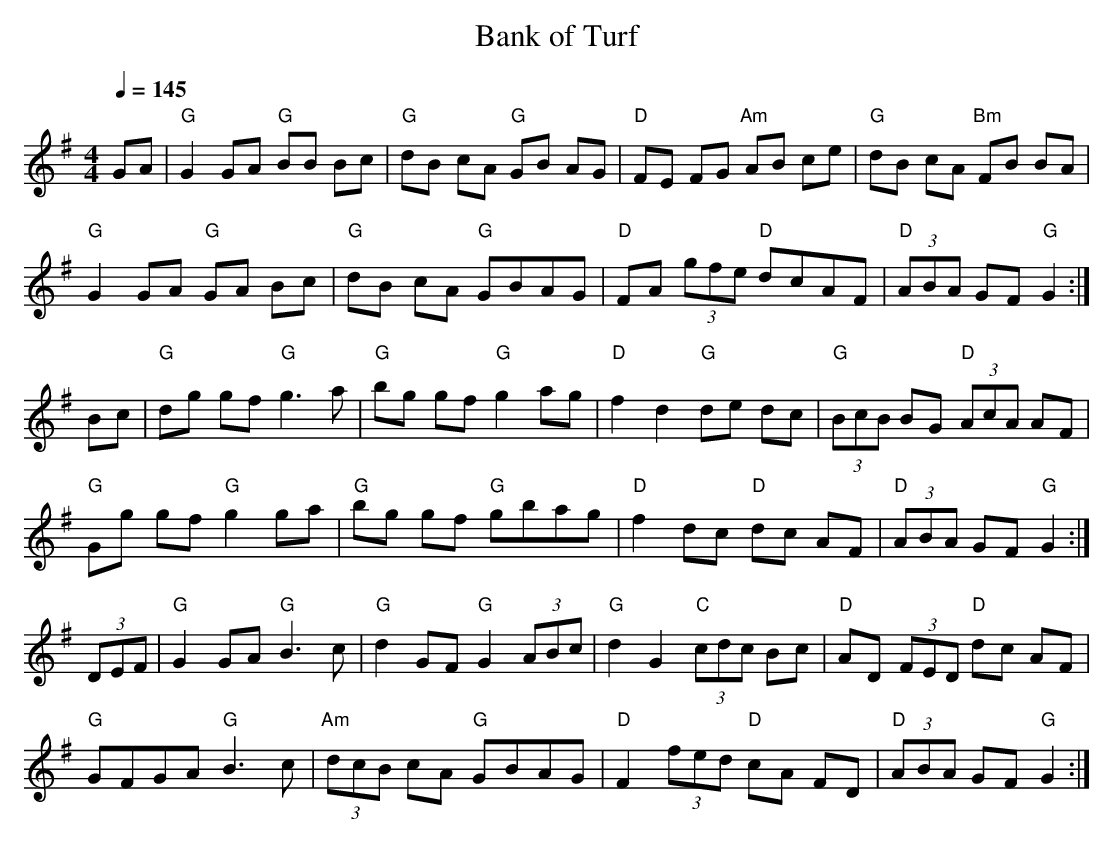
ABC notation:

X:1
T:Bank of Turf
M:4/4
L:1/8
Q:1/4=145
K:G
GA|"G"G2 GA "G"BB Bc|"G"dB cA "G"GB AG|"D"FE FG "Am"AB ce|"G"dB cA "Bm"FB BA|
"G"G2 GA "G"GA Bc|"G"dB cA "G"GBAG|"D"FA (3gfe "D"dcAF|"D"(3ABA GF "G"G2:|
Bc|"G"dg gf "G"g3a|"G"bg gf "G"g2 ag|"D"f2 d2 "G"de dc|"G"(3BcB BG "D"(3AcA AF|
"G"Gg gf "G"g2 ga|"G"bg gf "G"gbag|"D"f2 dc "D"dc AF|"D"(3ABA GF "G"G2 :|
(3DEF|"G"G2 GA "G"B3c|"G"d2 GF "G"G2 (3ABc|"G"d2 G2 "C"(3cdc Bc|"D"AD (3FED "D"dc AF|
"G"GFGA "G"B3c|"Am"(3dcB cA "G"GBAG|"D"F2 (3fed "D"cA FD|"D"(3ABA GF "G"G2 :|
